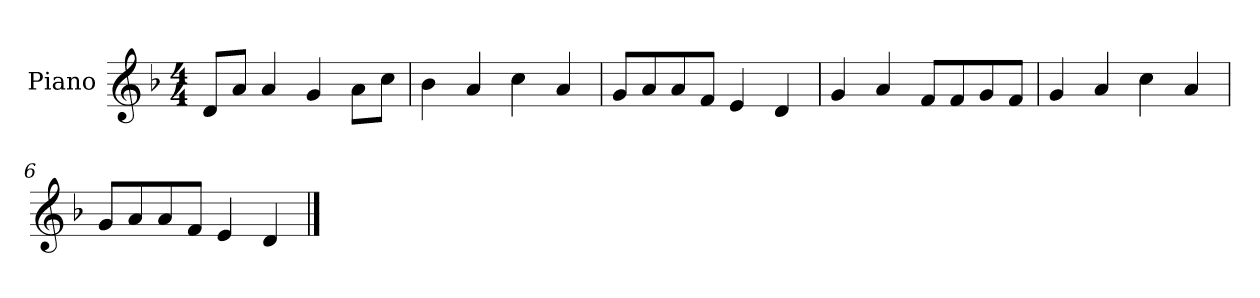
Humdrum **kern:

**kern
*part1
*staff1
*I"Piano
*I'P-no
*clefG2
*k[b-]
*M4/4
*MM90
=1
8d/L
8a/J
4a/
4g/
8a\L
8cc\J
=2
4b-\
4a/
4cc\
4a/
=3
8g/L
8a/
8a/
8f/J
4e/
4d/
=4
4g/
4a/
8f/L
8f/
8g/
8f/J
=5
4g/
4a/
4cc\
4a/
=6
8g/L
8a/
8a/
8f/J
4e/
4d/
==
*-
